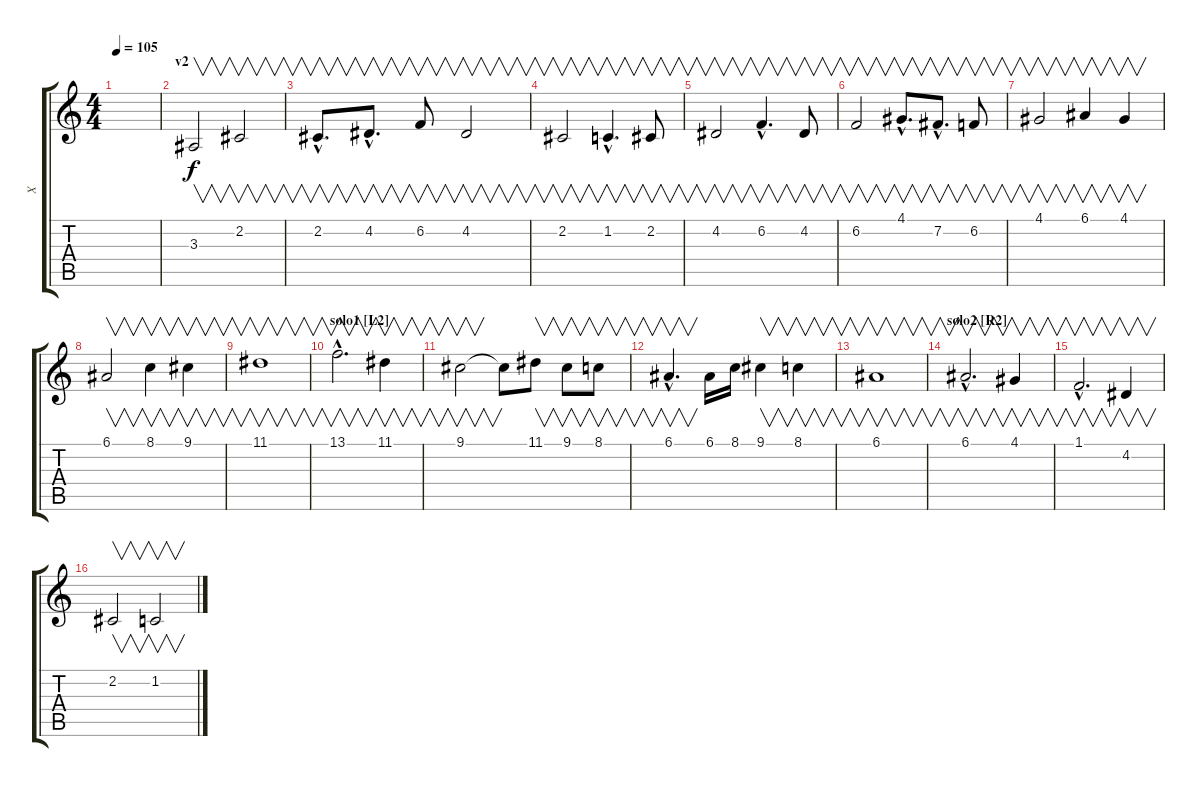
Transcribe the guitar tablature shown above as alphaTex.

\track ("X" "X") {instrument stringensemble2}
\staff {score tabs}
\tuning (E4 B3 G3 D3 A2 E2) {hide}
\ts (4 4)
\tempo 105
\clef g2
\ks c
|
\section ("" "v2")
3.3.2{v} 2.2.2{v} |
2.2{hac}.8{v d} 4.2{hac}.8{v d} 6.2.8{v} 4.2.2{v} |
2.2.2{v} 1.2{hac}.4{v d} 2.2.8{v} |
4.2.2{v} 6.2{hac}.4{v d} 4.2.8{v} |
6.2.2{v} 4.1{hac}.8{v d} 7.2{hac}.8{v d} 6.2.8{v} |
4.1.2{v} 6.1.4{v} 4.1.4{v} |
6.1.2{v} 8.1.4{v} 9.1.4{v} |
11.1.1{v} |
\section ("" "solo1 [L2]")
13.1{hac}.2{v d} 11.1.4{v} |
9.1.2{v} 9.1{t}.8 11.1.8{v} 9.1.8{v} 8.1.8{v} |
6.1{hac}.4{v d} 6.1.16 8.1.16 9.1.4{v} 8.1.4{v} |
6.1.1{v} |
\section ("" "solo2 [R2]")
6.1{hac}.2{v d} 4.1.4{v} |
1.1{hac}.2{v d} 4.2.4{v} |
2.2.2{v} 1.2.2{v}
